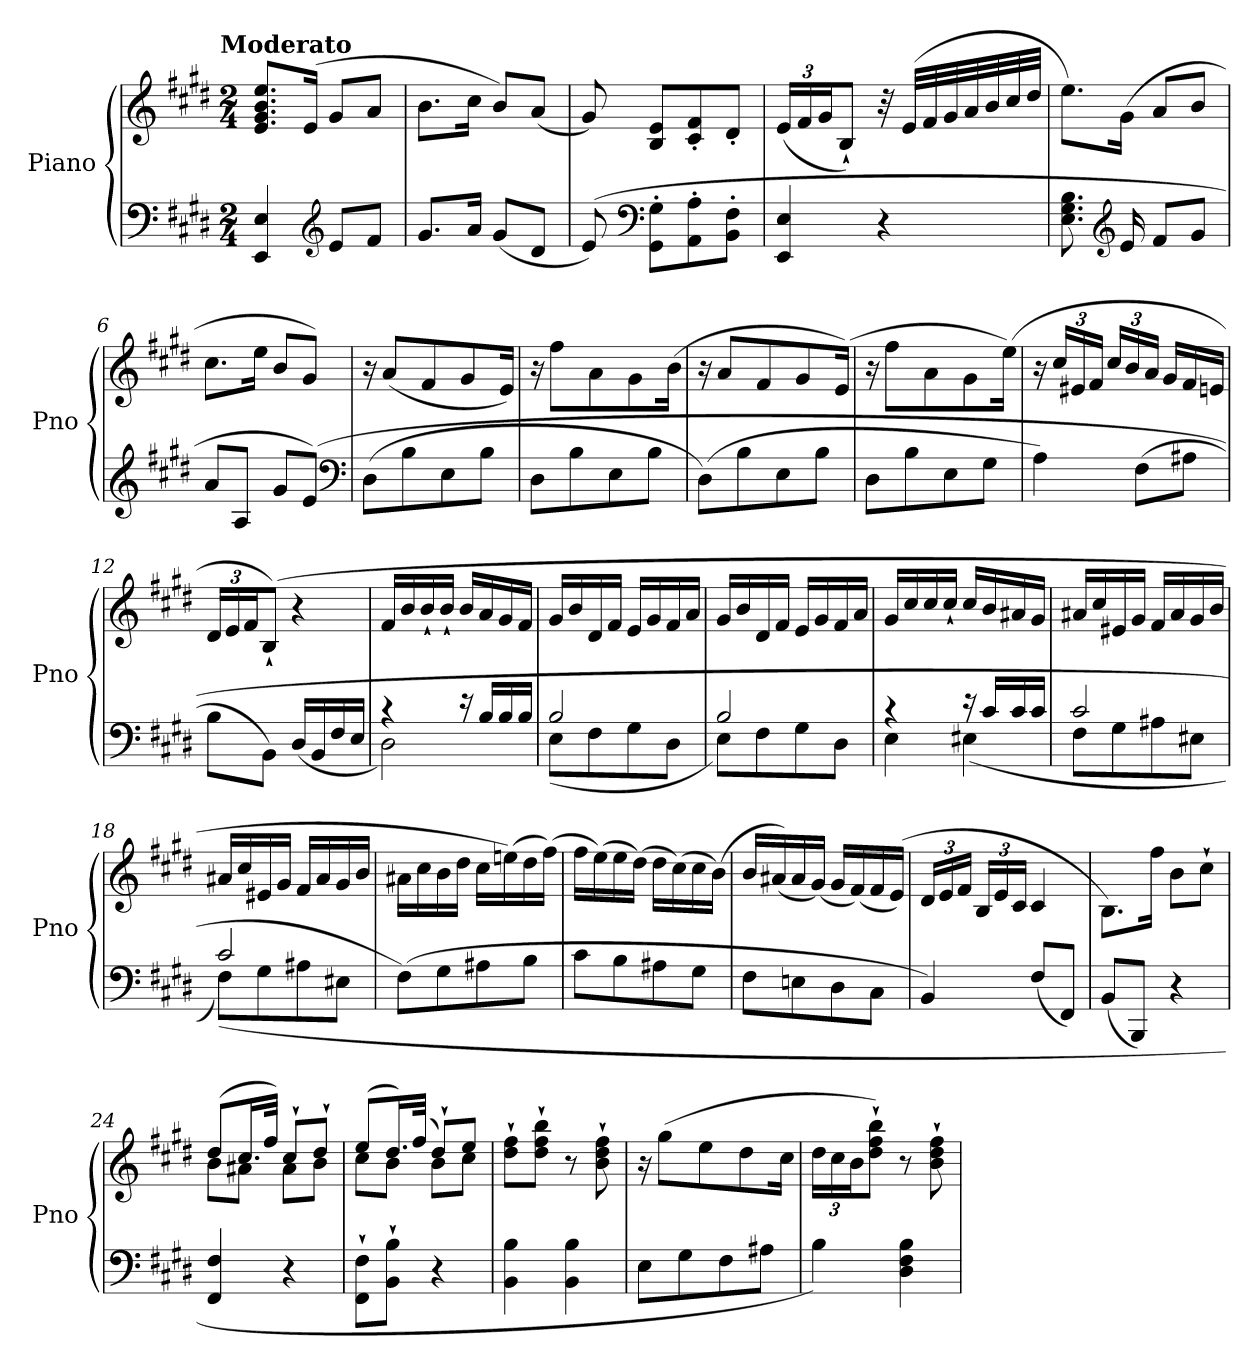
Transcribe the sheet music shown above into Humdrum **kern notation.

**kern	**kern
*part1	*part1
*staff2	*staff1
*I"Piano	*
*I'Pno	*
*clefF4	*clefG2
*k[f#c#g#d#]	*k[f#c#g#d#]
*E:	*E:
!!LO:TX:omd:t=Moderato
*M2/4	*M2/4
*MM100	*MM100
=1	=1
4EE/ 4E/	8.e/ 8.g#/ 8.b/ 8.ee/L
.	(16e/Jk
*clefG2	*
8e/L	8g#/L
8f#/J	8a/J
=2	=2
8.g#/L	8.b\L
16a/Jk	16cc#\Jk
(8g#/L	8b/L)
8d#/J	(8a/J
=3	=3
(8e/)	8g#/)
*clefF4	*
8GG#'\ 8G#'\L	8B/ 8e/L
8AA'\ 8A'\	8c#'/ 8f#'/
8BB'\ 8F#'\J	8d#'/J
=4	=4
4EE/ 4E/	(24e/LL
.	24f#/
.	24g#/J
.	8B`/J)
4r	32r
.	(32e/LLL
.	32f#/
.	32g#/
.	32a/
.	32b/
.	32cc#/
.	32dd#/JJJ
=5	=5
8.E\ 8.G#\ 8.B\	8.ee\L)
*clefG2	*
16e/	(16g#\Jk
8f#/L	8a/L
8g#/J	8b/J
=6	=6
8a/L	8.cc#\L
8A/J	.
.	16ee\Jk
8g#/L	8b/L
(8e/J)	8g#/J)
*clefF4	*
=7	=7
(8D#\L	16r
.	(8a/L
8B\	.
.	8f#/
8E\	.
.	8g#/
8B\J	.
.	16e/Jk)
=8	=8
8D#\L	16r
.	8ff#\L
8B\	.
.	8a\
8E\	.
.	8g#\
8B\J	.
.	(16b\Jk
=9	=9
(8D#\L)	16r
.	8a/L
8B\	.
.	8f#/
8E\	.
.	8g#/
8B\J	.
.	(16e/Jk)
=10	=10
8D#\L	16r
.	8ff#\L
8B\	.
.	8a\
8E\	.
.	8g#\
8G#\J	.
.	(16ee\Jk)
=11	=11
4A\)	16r
.	24cc#/LL
.	24e#X/
.	24f#/JJ
.	24cc#/LL
.	24b/
(8F#\L	.
.	24a/JJ
.	16g#/LL
8A#X\J	16f#/
.	16en/JJ
=12	=12
8B\L	24d#/LL
.	24e/
.	24f#/J
8BB\J)	(8B`/J)
(16D#/LL	4r
16BB/	.
16F#/	.
16E/JJ	.
=13	=13
*^	*
4r	2D#\)	16f#/LL
.	.	16b/
.	.	16b`/
.	.	16b`/JJ
16r	.	16b/LL
16B/LL	.	16a/
16B/	.	16g#/
16B/JJ	.	16f#/JJ
=14	=14	=14
2B/	(8E\L	16g#/LL
.	.	16b/
.	8F#\	16d#/
.	.	16f#/JJ
.	8G#\	16e/LL
.	.	16g#/
.	8D#\J	16f#/
.	.	16a/JJ
=15	=15	=15
2B/	8E\L)	16g#/LL
.	.	16b/
.	8F#\	16d#/
.	.	16f#/JJ
.	8G#\	16e/LL
.	.	16g#/
.	8D#\J	16f#/
.	.	16a/JJ
=16	=16	=16
4r	4E\	16g#/LL
.	.	16cc#/
.	.	16cc#/
.	.	16cc#`/JJ
16r	(4E#X\	16cc#/LL
16c#/LL	.	16b/
16c#/	.	16a#X/
16c#/JJ	.	16g#/JJ
=17	=17	=17
2c#/	8F#\L	16a#X/LL
.	.	16cc#/
.	8G#\	16e#X/
.	.	16g#/JJ
.	8A#X\	16f#/LL
.	.	16a#/
.	8E#X\J	16g#/
.	.	16b/JJ
=18	=18	=18
2c#/	(8F#\L)	16a#X/LL
.	.	16cc#/
.	8G#\	16e#X/
.	.	16g#/JJ
.	8A#X\	16f#/LL
.	.	16a#/
.	8E#X\J	16g#/
.	.	16b/JJ
*v	*v	*
=19	=19
(8F#\L)	16a#X\LL
.	16cc#\
8G#\	16b\
.	16dd#\JJ
8A#X\	16cc#\LL
.	(16een\)
8B\J	16dd#\
.	(16ff#\JJ)
=20	=20
8c#\L	16ff#\LL
.	(16ee\)
8B\	16ee\
.	(16dd#\JJ)
8A#X\	16dd#\LL
.	(16cc#\)
8G#\J	16cc#\
.	(16b\JJ)
=21	=21
8F#\L	16b/LL
.	(16a#X/)
8En\	16a#/
.	(16g#/JJ)
8D#\	16g#/LL
.	(16f#/)
8C#\J	16f#/
.	(16e/JJ)
=22	=22
4BB/)	24d#/LL
.	24e/
.	24f#/JJ
.	24B/LL
.	24e/
.	24c#/JJ
(8F#/L	4c#/
8FF#/J)	.
=23	=23
(8BB/L	8.B\L)
8BBB/J)	.
.	16ff#\Jk
4r	8b\L
.	8cc#`\J
=24	=24
*	*^
4FF#/ 4F#/	(8dd#/L	8b\L
.	16.cc#/L	8a#X\J
.	32ff#/JJk)	.
4r	8cc#`/L	8a#\L
.	8dd#`/J	8b\J
=25	=25	=25
8FF#`\ 8F#`\L	(8ee/L	8cc#\L
8BB`\ 8B`\J	16.dd#/L)	8b\J
.	(32ff#/JJk	.
4r	8dd#`/L)	8b\L
.	8ee/J	8cc#\J
*	*v	*v
=26	=26
4BB\ 4B\	8dd#`\ 8ff#`\L
.	8dd#`\ 8ff#`\ 8bb`\J
4BB\ 4B\	8r
.	8b`\ 8dd#`\ 8ff#`\
=27	=27
8E\L	16r
.	(8gg#\L
8G#\	.
.	8ee\
8F#\	.
.	8dd#\
8A#X\J	.
.	16cc#\Jk
=28	=28
4B\)	24dd#\LL
.	24cc#\
.	24b\J
.	8dd#`\ 8ff#`\ 8bb`\J)
4D#\ 4F#\ 4B\	8r
.	8b`\ 8dd#`\ 8ff#`\
=	=
*-	*-
